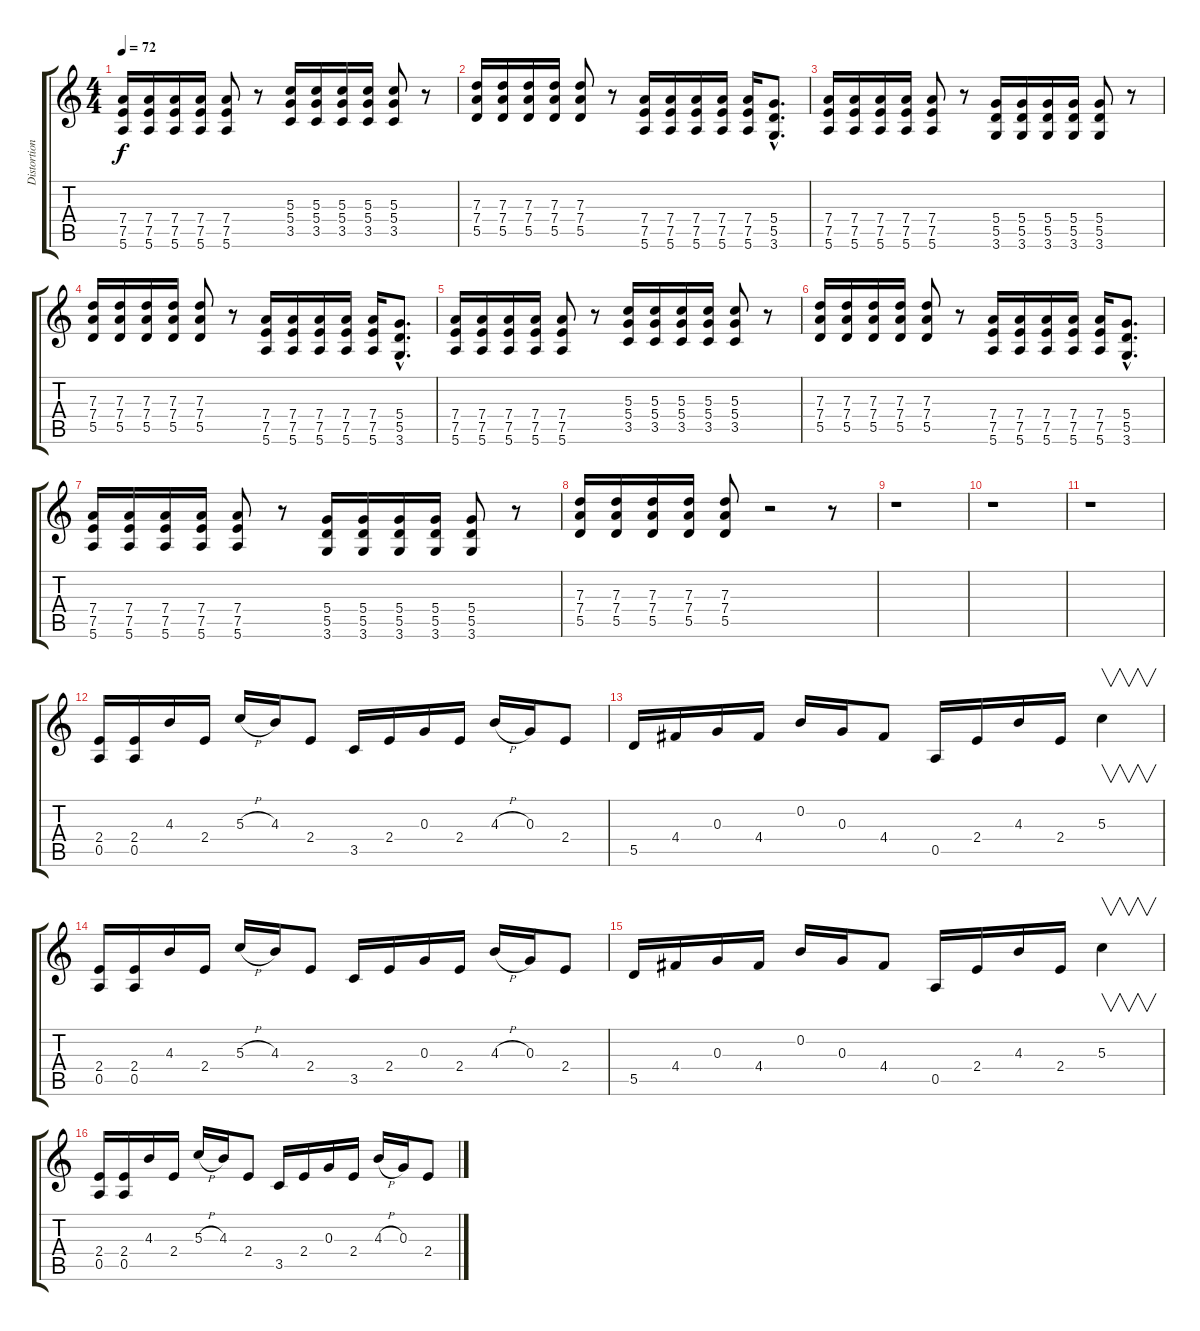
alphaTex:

\track ("Distortion Guitar" "Distortion") {instrument distortionguitar}
\staff {score tabs}
\tuning (E4 B3 G3 D3 A2 E2) {hide}
\ts (4 4)
\tempo 72
\clef g2
\ks c
(7.4 7.5 5.6).16{dy f} (7.4 7.5 5.6).16 (7.4 7.5 5.6).16 (7.4 7.5 5.6).16 (7.4 7.5 5.6).8 r.8 (5.3 5.4 3.5).16 (5.3 5.4 3.5).16 (5.3 5.4 3.5).16 (5.3 5.4 3.5).16 (5.3 5.4 3.5).8 r.8 |
(7.3 7.4 5.5).16 (7.3 7.4 5.5).16 (7.3 7.4 5.5).16 (7.3 7.4 5.5).16 (7.3 7.4 5.5).8 r.8 (7.4 7.5 5.6).16 (7.4 7.5 5.6).16 (7.4 7.5 5.6).16 (7.4 7.5 5.6).16 (7.4 7.5 5.6).16 (5.4{hac} 5.5{hac} 3.6{hac}).8{d} |
(7.4 7.5 5.6).16 (7.4 7.5 5.6).16 (7.4 7.5 5.6).16 (7.4 7.5 5.6).16 (7.4 7.5 5.6).8 r.8 (5.4 5.5 3.6).16 (5.4 5.5 3.6).16 (5.4 5.5 3.6).16 (5.4 5.5 3.6).16 (5.4 5.5 3.6).8 r.8 |
(7.3 7.4 5.5).16 (7.3 7.4 5.5).16 (7.3 7.4 5.5).16 (7.3 7.4 5.5).16 (7.3 7.4 5.5).8 r.8 (7.4 7.5 5.6).16 (7.4 7.5 5.6).16 (7.4 7.5 5.6).16 (7.4 7.5 5.6).16 (7.4 7.5 5.6).16 (5.4{hac} 5.5{hac} 3.6{hac}).8{d} |
(7.4 7.5 5.6).16 (7.4 7.5 5.6).16 (7.4 7.5 5.6).16 (7.4 7.5 5.6).16 (7.4 7.5 5.6).8 r.8 (5.3 5.4 3.5).16 (5.3 5.4 3.5).16 (5.3 5.4 3.5).16 (5.3 5.4 3.5).16 (5.3 5.4 3.5).8 r.8 |
(7.3 7.4 5.5).16 (7.3 7.4 5.5).16 (7.3 7.4 5.5).16 (7.3 7.4 5.5).16 (7.3 7.4 5.5).8 r.8 (7.4 7.5 5.6).16 (7.4 7.5 5.6).16 (7.4 7.5 5.6).16 (7.4 7.5 5.6).16 (7.4 7.5 5.6).16 (5.4{hac} 5.5{hac} 3.6{hac}).8{d} |
(7.4 7.5 5.6).16 (7.4 7.5 5.6).16 (7.4 7.5 5.6).16 (7.4 7.5 5.6).16 (7.4 7.5 5.6).8 r.8 (5.4 5.5 3.6).16 (5.4 5.5 3.6).16 (5.4 5.5 3.6).16 (5.4 5.5 3.6).16 (5.4 5.5 3.6).8 r.8 |
(7.3 7.4 5.5).16 (7.3 7.4 5.5).16 (7.3 7.4 5.5).16 (7.3 7.4 5.5).16 (7.3 7.4 5.5).8 r.2 r.8 |
r.1 |
r.1 |
r.1 |
(2.4 0.5).16 (2.4 0.5).16 4.3.16 2.4.16 5.3{h}.16 4.3.16 2.4.8 3.5.16 2.4.16 0.3.16 2.4.16 4.3{h}.16 0.3.16 2.4.8 |
5.5.16 4.4.16 0.3.16 4.4.16 0.2.16 0.3.16 4.4.8 0.5.16 2.4.16 4.3.16 2.4.16 5.3.4{v} |
(2.4 0.5).16 (2.4 0.5).16 4.3.16 2.4.16 5.3{h}.16 4.3.16 2.4.8 3.5.16 2.4.16 0.3.16 2.4.16 4.3{h}.16 0.3.16 2.4.8 |
5.5.16 4.4.16 0.3.16 4.4.16 0.2.16 0.3.16 4.4.8 0.5.16 2.4.16 4.3.16 2.4.16 5.3.4{v} |
(2.4 0.5).16 (2.4 0.5).16 4.3.16 2.4.16 5.3{h}.16 4.3.16 2.4.8 3.5.16 2.4.16 0.3.16 2.4.16 4.3{h}.16 0.3.16 2.4.8
